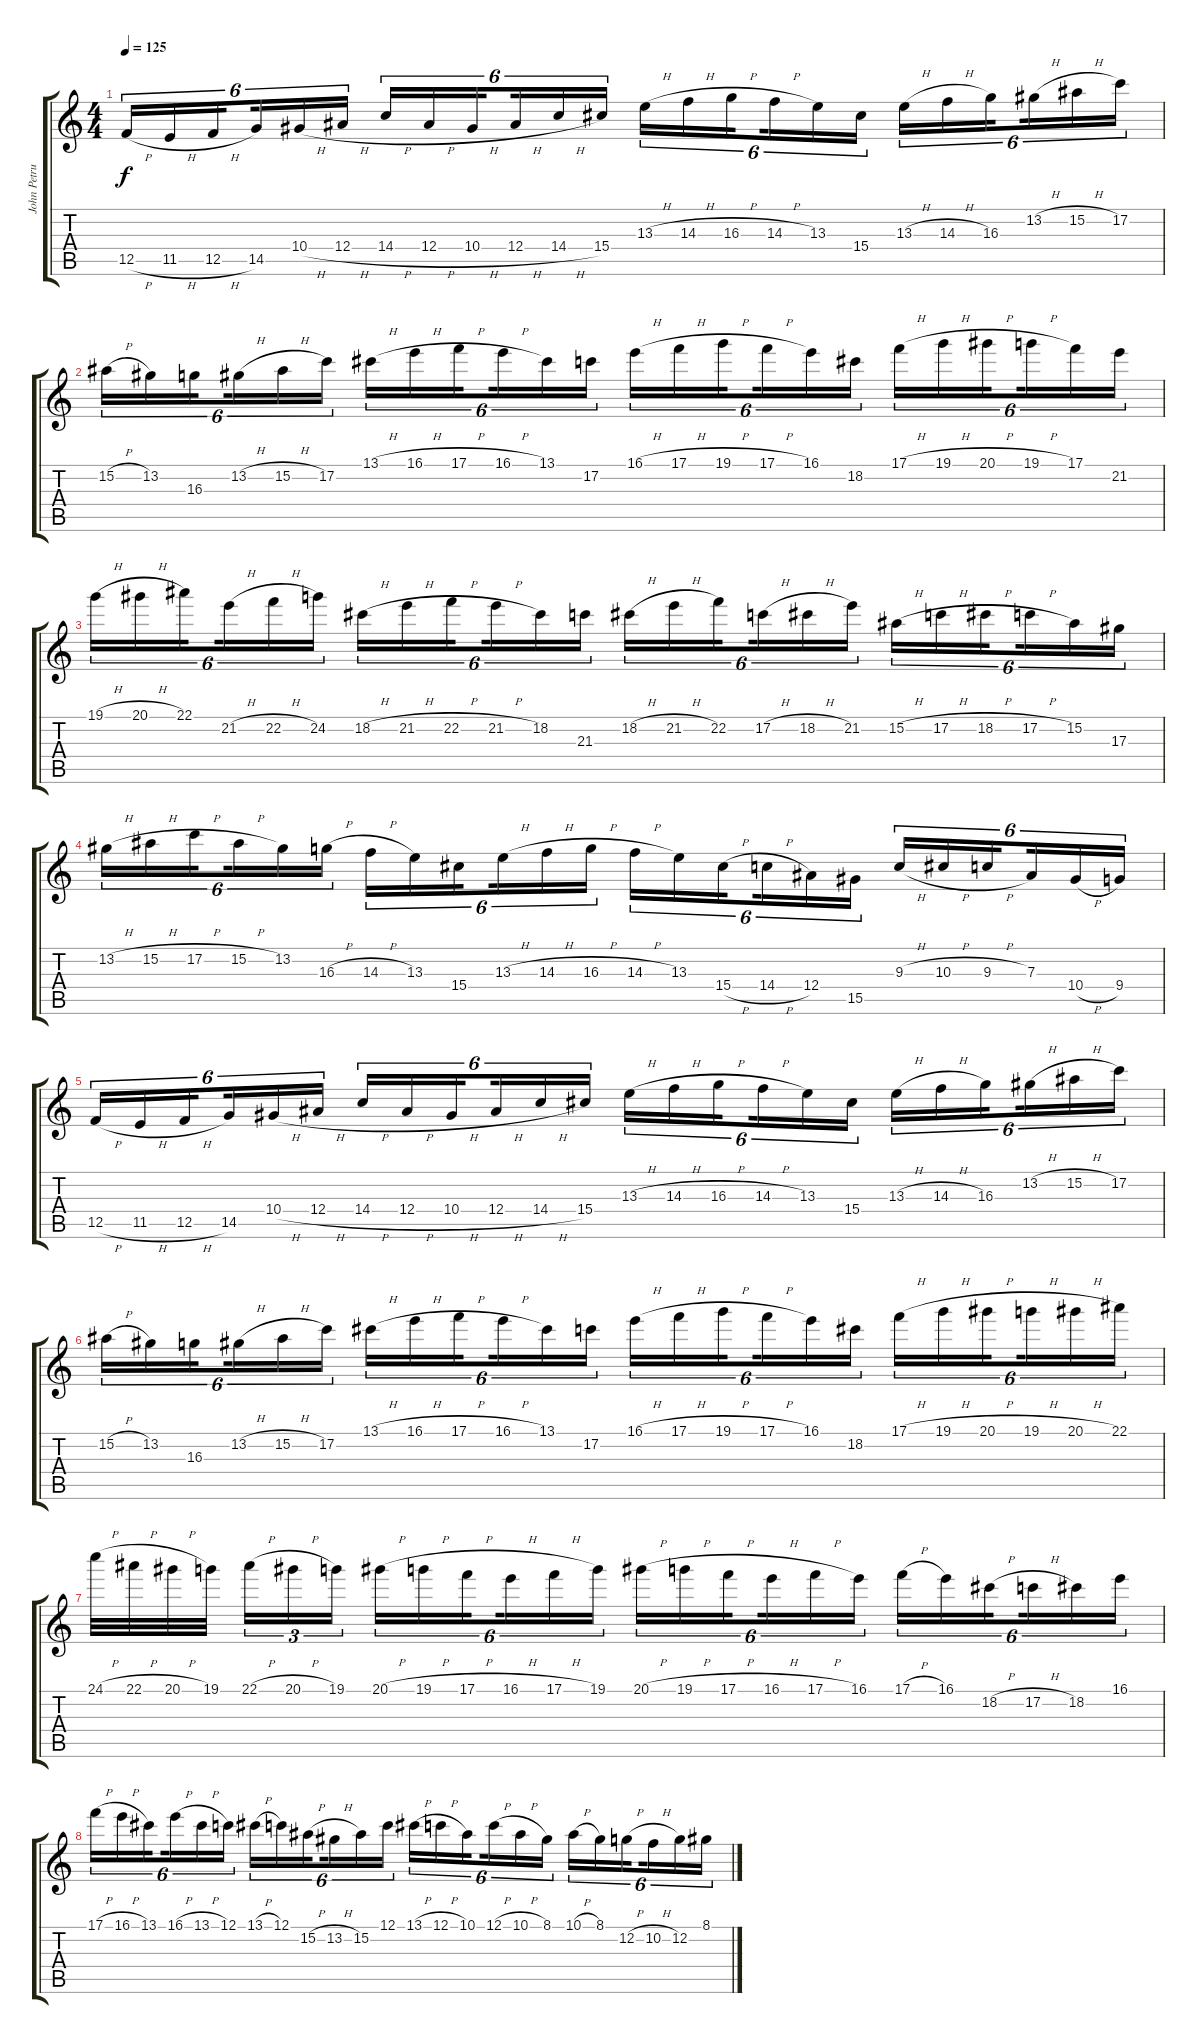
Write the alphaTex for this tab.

\track ("John Petrucci" "John Petru") {instrument distortionguitar}
\staff {score tabs}
\tuning (C4 G3 Eb3 Bb2 F2 C2) {hide}
\ts (4 4)
\tempo 125
\clef g2
\ks c
12.5{h}.16{tu (6 4) dy f} 11.5{h}.16{tu (6 4)} 12.5{h}.16{tu (6 4) beam splitsecondary} 14.5.16{tu (6 4)} 10.4{h}.16{tu (6 4)} 12.4{h}.16{tu (6 4)} 14.4{h}.16{tu (6 4)} 12.4{h}.16{tu (6 4)} 10.4{h}.16{tu (6 4) beam splitsecondary} 12.4{h}.16{tu (6 4)} 14.4{h}.16{tu (6 4)} 15.4.16{tu (6 4)} 13.3{h}.16{tu (6 4)} 14.3{h}.16{tu (6 4)} 16.3{h}.16{tu (6 4) beam splitsecondary} 14.3{h}.16{tu (6 4)} 13.3.16{tu (6 4)} 15.4.16{tu (6 4)} 13.3{h}.16{tu (6 4)} 14.3{h}.16{tu (6 4)} 16.3.16{tu (6 4) beam splitsecondary} 13.2{h}.16{tu (6 4)} 15.2{h}.16{tu (6 4)} 17.2.16{tu (6 4)} |
15.2{h}.16{tu (6 4)} 13.2.16{tu (6 4)} 16.3.16{tu (6 4) beam splitsecondary} 13.2{h}.16{tu (6 4)} 15.2{h}.16{tu (6 4)} 17.2.16{tu (6 4)} 13.1{h}.16{tu (6 4)} 16.1{h}.16{tu (6 4)} 17.1{h}.16{tu (6 4) beam splitsecondary} 16.1{h}.16{tu (6 4)} 13.1.16{tu (6 4)} 17.2.16{tu (6 4)} 16.1{h}.16{tu (6 4)} 17.1{h}.16{tu (6 4)} 19.1{h}.16{tu (6 4) beam splitsecondary} 17.1{h}.16{tu (6 4)} 16.1.16{tu (6 4)} 18.2.16{tu (6 4)} 17.1{h}.16{tu (6 4)} 19.1{h}.16{tu (6 4)} 20.1{h}.16{tu (6 4) beam splitsecondary} 19.1{h}.16{tu (6 4)} 17.1.16{tu (6 4)} 21.2.16{tu (6 4)} |
19.1{h}.16{tu (6 4)} 20.1{h}.16{tu (6 4)} 22.1.16{tu (6 4) beam splitsecondary} 21.2{h}.16{tu (6 4)} 22.2{h}.16{tu (6 4)} 24.2.16{tu (6 4)} 18.2{h}.16{tu (6 4)} 21.2{h}.16{tu (6 4)} 22.2{h}.16{tu (6 4) beam splitsecondary} 21.2{h}.16{tu (6 4)} 18.2.16{tu (6 4)} 21.3.16{tu (6 4)} 18.2{h}.16{tu (6 4)} 21.2{h}.16{tu (6 4)} 22.2.16{tu (6 4) beam splitsecondary} 17.2{h}.16{tu (6 4)} 18.2{h}.16{tu (6 4)} 21.2.16{tu (6 4)} 15.2{h}.16{tu (6 4)} 17.2{h}.16{tu (6 4)} 18.2{h}.16{tu (6 4) beam splitsecondary} 17.2{h}.16{tu (6 4)} 15.2.16{tu (6 4)} 17.3.16{tu (6 4)} |
13.2{h}.16{tu (6 4)} 15.2{h}.16{tu (6 4)} 17.2{h}.16{tu (6 4) beam splitsecondary} 15.2{h}.16{tu (6 4)} 13.2.16{tu (6 4)} 16.3{h}.16{tu (6 4)} 14.3{h}.16{tu (6 4)} 13.3.16{tu (6 4)} 15.4.16{tu (6 4) beam splitsecondary} 13.3{h}.16{tu (6 4)} 14.3{h}.16{tu (6 4)} 16.3{h}.16{tu (6 4)} 14.3{h}.16{tu (6 4)} 13.3.16{tu (6 4)} 15.4{h}.16{tu (6 4) beam splitsecondary} 14.4{h}.16{tu (6 4)} 12.4.16{tu (6 4)} 15.5.16{tu (6 4)} 9.3{h}.16{tu (6 4)} 10.3{h}.16{tu (6 4)} 9.3{h}.16{tu (6 4) beam splitsecondary} 7.3.16{tu (6 4)} 10.4{h}.16{tu (6 4)} 9.4.16{tu (6 4)} |
12.5{h}.16{tu (6 4)} 11.5{h}.16{tu (6 4)} 12.5{h}.16{tu (6 4) beam splitsecondary} 14.5.16{tu (6 4)} 10.4{h}.16{tu (6 4)} 12.4{h}.16{tu (6 4)} 14.4{h}.16{tu (6 4)} 12.4{h}.16{tu (6 4)} 10.4{h}.16{tu (6 4) beam splitsecondary} 12.4{h}.16{tu (6 4)} 14.4{h}.16{tu (6 4)} 15.4.16{tu (6 4)} 13.3{h}.16{tu (6 4)} 14.3{h}.16{tu (6 4)} 16.3{h}.16{tu (6 4) beam splitsecondary} 14.3{h}.16{tu (6 4)} 13.3.16{tu (6 4)} 15.4.16{tu (6 4)} 13.3{h}.16{tu (6 4)} 14.3{h}.16{tu (6 4)} 16.3.16{tu (6 4) beam splitsecondary} 13.2{h}.16{tu (6 4)} 15.2{h}.16{tu (6 4)} 17.2.16{tu (6 4)} |
15.2{h}.16{tu (6 4)} 13.2.16{tu (6 4)} 16.3.16{tu (6 4) beam splitsecondary} 13.2{h}.16{tu (6 4)} 15.2{h}.16{tu (6 4)} 17.2.16{tu (6 4)} 13.1{h}.16{tu (6 4)} 16.1{h}.16{tu (6 4)} 17.1{h}.16{tu (6 4) beam splitsecondary} 16.1{h}.16{tu (6 4)} 13.1.16{tu (6 4)} 17.2.16{tu (6 4)} 16.1{h}.16{tu (6 4)} 17.1{h}.16{tu (6 4)} 19.1{h}.16{tu (6 4) beam splitsecondary} 17.1{h}.16{tu (6 4)} 16.1.16{tu (6 4)} 18.2.16{tu (6 4)} 17.1{h}.16{tu (6 4)} 19.1{h}.16{tu (6 4)} 20.1{h}.16{tu (6 4) beam splitsecondary} 19.1{h}.16{tu (6 4)} 20.1{h}.16{tu (6 4)} 22.1.16{tu (6 4)} |
24.1{h}.32 22.1{h}.32 20.1{h}.32 19.1.32{beam splitsecondary} 22.1{h}.16{tu (3 2)} 20.1{h}.16{tu (3 2)} 19.1.16{tu (3 2)} 20.1{h}.16{tu (6 4)} 19.1{h}.16{tu (6 4)} 17.1{h}.16{tu (6 4) beam splitsecondary} 16.1{h}.16{tu (6 4)} 17.1{h}.16{tu (6 4)} 19.1.16{tu (6 4)} 20.1{h}.16{tu (6 4)} 19.1{h}.16{tu (6 4)} 17.1{h}.16{tu (6 4) beam splitsecondary} 16.1{h}.16{tu (6 4)} 17.1{h}.16{tu (6 4)} 16.1.16{tu (6 4)} 17.1{h}.16{tu (6 4)} 16.1.16{tu (6 4)} 18.2{h}.16{tu (6 4) beam splitsecondary} 17.2{h}.16{tu (6 4)} 18.2.16{tu (6 4)} 16.1.16{tu (6 4)} |
17.1{h}.16{tu (6 4)} 16.1{h}.16{tu (6 4)} 13.1.16{tu (6 4) beam splitsecondary} 16.1{h}.16{tu (6 4)} 13.1{h}.16{tu (6 4)} 12.1.16{tu (6 4)} 13.1{h}.16{tu (6 4)} 12.1.16{tu (6 4)} 15.2{h}.16{tu (6 4) beam splitsecondary} 13.2{h}.16{tu (6 4)} 15.2.16{tu (6 4)} 12.1.16{tu (6 4)} 13.1{h}.16{tu (6 4)} 12.1{h}.16{tu (6 4)} 10.1.16{tu (6 4) beam splitsecondary} 12.1{h}.16{tu (6 4)} 10.1{h}.16{tu (6 4)} 8.1.16{tu (6 4)} 10.1{h}.16{tu (6 4)} 8.1.16{tu (6 4)} 12.2{h}.16{tu (6 4) beam splitsecondary} 10.2{h}.16{tu (6 4)} 12.2.16{tu (6 4)} 8.1.16{tu (6 4)}
